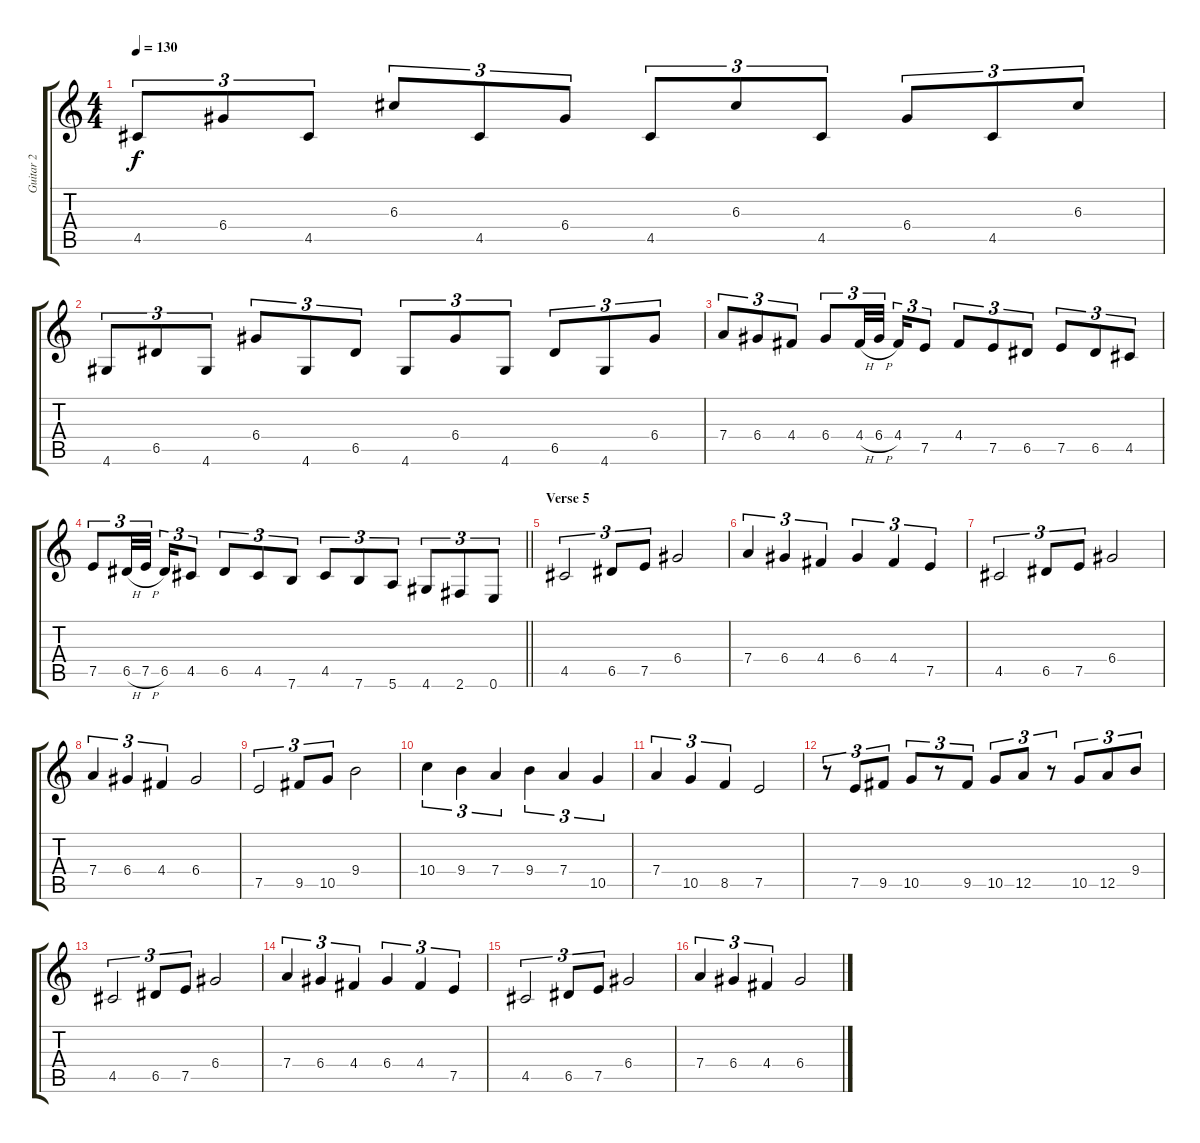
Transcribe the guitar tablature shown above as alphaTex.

\track ("Guitar 2" "Guitar 2") {instrument distortionguitar}
\staff {score tabs}
\tuning (E4 B3 G3 D3 A2 E2) {hide}
\ts (4 4)
\tempo 130
\clef g2
\ks c
4.5.8{tu (3 2) dy f} 6.4.8{tu (3 2)} 4.5.8{tu (3 2)} 6.3.8{tu (3 2)} 4.5.8{tu (3 2)} 6.4.8{tu (3 2)} 4.5.8{tu (3 2)} 6.3.8{tu (3 2)} 4.5.8{tu (3 2)} 6.4.8{tu (3 2)} 4.5.8{tu (3 2)} 6.3.8{tu (3 2)} |
4.6.8{tu (3 2)} 6.5.8{tu (3 2)} 4.6.8{tu (3 2)} 6.4.8{tu (3 2)} 4.6.8{tu (3 2)} 6.5.8{tu (3 2)} 4.6.8{tu (3 2)} 6.4.8{tu (3 2)} 4.6.8{tu (3 2)} 6.5.8{tu (3 2)} 4.6.8{tu (3 2)} 6.4.8{tu (3 2)} |
7.4.8{tu (3 2)} 6.4.8{tu (3 2)} 4.4.8{tu (3 2)} 6.4.8{tu (3 2)} 4.4{h}.32{tu (3 2)} 6.4{h}.32{tu (3 2) beam splitsecondary} 4.4.16{tu (3 2)} 7.5.8{tu (3 2)} 4.4.8{tu (3 2)} 7.5.8{tu (3 2)} 6.5.8{tu (3 2)} 7.5.8{tu (3 2)} 6.5.8{tu (3 2)} 4.5.8{tu (3 2)} |
\barLineRight lightlight
7.5.8{tu (3 2)} 6.5{h}.32{tu (3 2)} 7.5{h}.32{tu (3 2) beam splitsecondary} 6.5.16{tu (3 2)} 4.5.8{tu (3 2)} 6.5.8{tu (3 2)} 4.5.8{tu (3 2)} 7.6.8{tu (3 2)} 4.5.8{tu (3 2)} 7.6.8{tu (3 2)} 5.6.8{tu (3 2)} 4.6.8{tu (3 2)} 2.6.8{tu (3 2)} 0.6.8{tu (3 2)} |
\section ("" "Verse 5")
4.5.2{tu (3 2)} 6.5.8{tu (3 2)} 7.5.8{tu (3 2)} 6.4.2 |
7.4.4{tu (3 2)} 6.4.4{tu (3 2)} 4.4.4{tu (3 2)} 6.4.4{tu (3 2)} 4.4.4{tu (3 2)} 7.5.4{tu (3 2)} |
4.5.2{tu (3 2)} 6.5.8{tu (3 2)} 7.5.8{tu (3 2)} 6.4.2 |
7.4.4{tu (3 2)} 6.4.4{tu (3 2)} 4.4.4{tu (3 2)} 6.4.2 |
7.5.2{tu (3 2)} 9.5.8{tu (3 2)} 10.5.8{tu (3 2)} 9.4.2 |
10.4.4{tu (3 2)} 9.4.4{tu (3 2)} 7.4.4{tu (3 2)} 9.4.4{tu (3 2)} 7.4.4{tu (3 2)} 10.5.4{tu (3 2)} |
7.4.4{tu (3 2)} 10.5.4{tu (3 2)} 8.5.4{tu (3 2)} 7.5.2 |
r.8{tu (3 2)} 7.5.8{tu (3 2)} 9.5.8{tu (3 2)} 10.5.8{tu (3 2)} r.8{tu (3 2)} 9.5.8{tu (3 2)} 10.5.8{tu (3 2)} 12.5.8{tu (3 2)} r.8{tu (3 2)} 10.5.8{tu (3 2)} 12.5.8{tu (3 2)} 9.4.8{tu (3 2)} |
4.5.2{tu (3 2)} 6.5.8{tu (3 2)} 7.5.8{tu (3 2)} 6.4.2 |
7.4.4{tu (3 2)} 6.4.4{tu (3 2)} 4.4.4{tu (3 2)} 6.4.4{tu (3 2)} 4.4.4{tu (3 2)} 7.5.4{tu (3 2)} |
4.5.2{tu (3 2)} 6.5.8{tu (3 2)} 7.5.8{tu (3 2)} 6.4.2 |
7.4.4{tu (3 2)} 6.4.4{tu (3 2)} 4.4.4{tu (3 2)} 6.4.2
